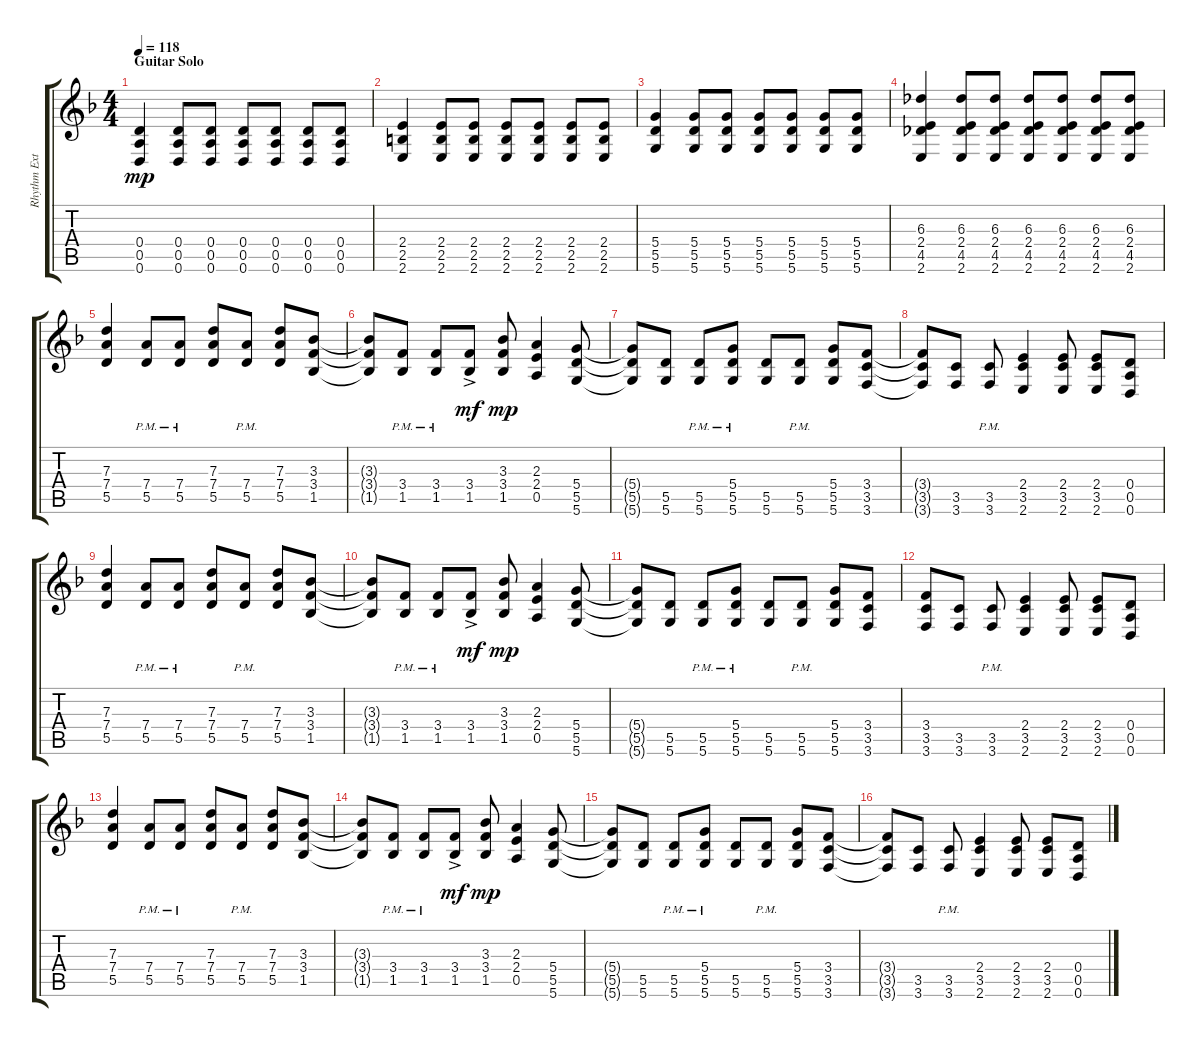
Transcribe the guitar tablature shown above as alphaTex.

\track ("Rhythm Extra" "Rhythm Ext") {instrument distortionguitar}
\staff {score tabs}
\tuning (E4 B3 G3 D3 A2 D2) {hide}
\ts (4 4)
\section ("" "Guitar Solo")
\tempo 118
\clef g2
\ks f
(0.4 0.5 0.6).4{dy mp volume 6} (0.4 0.5 0.6).8 (0.4 0.5 0.6).8 (0.4 0.5 0.6).8 (0.4 0.5 0.6).8 (0.4 0.5 0.6).8 (0.4 0.5 0.6).8 |
(2.4 2.5 2.6).4 (2.4 2.5 2.6).8 (2.4 2.5 2.6).8 (2.4 2.5 2.6).8 (2.4 2.5 2.6).8 (2.4 2.5 2.6).8 (2.4 2.5 2.6).8 |
(5.4 5.5 5.6).4 (5.4 5.5 5.6).8 (5.4 5.5 5.6).8 (5.4 5.5 5.6).8 (5.4 5.5 5.6).8 (5.4 5.5 5.6).8 (5.4 5.5 5.6).8 |
(6.3 2.4 4.5 2.6).4 (6.3 2.4 4.5 2.6).8 (6.3 2.4 4.5 2.6).8 (6.3 2.4 4.5 2.6).8 (6.3 2.4 4.5 2.6).8 (6.3 2.4 4.5 2.6).8 (6.3 2.4 4.5 2.6).8 |
(7.3 7.4 5.5).4 (7.4{pm} 5.5{pm}).8 (7.4{pm} 5.5{pm}).8 (7.3 7.4 5.5).8 (7.4{pm} 5.5{pm}).8 (7.3 7.4 5.5).8 (3.3 3.4 1.5).8 |
(3.3{t} 3.4{t} 1.5{t}).8 (3.4{pm} 1.5{pm}).8 (3.4{pm} 1.5{pm}).8 (3.4{ac} 1.5{ac}).8{dy mf} (3.3 3.4 1.5).8{dy mp} (2.3 2.4 0.5).4 (5.4 5.5 5.6).8 |
(5.4{t} 5.5{t} 5.6{t}).8 (5.5 5.6).8 (5.5{pm} 5.6{pm}).8 (5.4{pm} 5.5{pm} 5.6{pm}).8 (5.5 5.6).8 (5.5{pm} 5.6{pm}).8 (5.4 5.5 5.6).8 (3.4 3.5 3.6).8 |
(3.4{t} 3.5{t} 3.6{t}).8 (3.5 3.6).8 (3.5{pm} 3.6{pm}).8 (2.4 3.5 2.6).4 (2.4 3.5 2.6).8 (2.4 3.5 2.6).8 (0.4 0.5 0.6).8 |
(7.3 7.4 5.5).4 (7.4{pm} 5.5{pm}).8 (7.4{pm} 5.5{pm}).8 (7.3 7.4 5.5).8 (7.4{pm} 5.5{pm}).8 (7.3 7.4 5.5).8 (3.3 3.4 1.5).8 |
(3.3{t} 3.4{t} 1.5{t}).8 (3.4{pm} 1.5{pm}).8 (3.4{pm} 1.5{pm}).8 (3.4{ac} 1.5{ac}).8{dy mf} (3.3 3.4 1.5).8{dy mp} (2.3 2.4 0.5).4 (5.4 5.5 5.6).8 |
(5.4{t} 5.5{t} 5.6{t}).8 (5.5 5.6).8 (5.5{pm} 5.6{pm}).8 (5.4{pm} 5.5{pm} 5.6{pm}).8 (5.5 5.6).8 (5.5{pm} 5.6{pm}).8 (5.4 5.5 5.6).8 (3.4 3.5 3.6).8 |
(3.4 3.5 3.6).8 (3.5 3.6).8 (3.5{pm} 3.6{pm}).8 (2.4 3.5 2.6).4 (2.4 3.5 2.6).8 (2.4 3.5 2.6).8 (0.4 0.5 0.6).8 |
(7.3 7.4 5.5).4 (7.4{pm} 5.5{pm}).8 (7.4{pm} 5.5{pm}).8 (7.3 7.4 5.5).8 (7.4{pm} 5.5{pm}).8 (7.3 7.4 5.5).8 (3.3 3.4 1.5).8 |
(3.3{t} 3.4{t} 1.5{t}).8 (3.4{pm} 1.5{pm}).8 (3.4{pm} 1.5{pm}).8 (3.4{ac} 1.5{ac}).8{dy mf} (3.3 3.4 1.5).8{dy mp} (2.3 2.4 0.5).4 (5.4 5.5 5.6).8 |
(5.4{t} 5.5{t} 5.6{t}).8 (5.5 5.6).8 (5.5{pm} 5.6{pm}).8 (5.4{pm} 5.5{pm} 5.6{pm}).8 (5.5 5.6).8 (5.5{pm} 5.6{pm}).8 (5.4 5.5 5.6).8 (3.4 3.5 3.6).8 |
(3.4{t} 3.5{t} 3.6{t}).8 (3.5 3.6).8 (3.5{pm} 3.6{pm}).8 (2.4 3.5 2.6).4 (2.4 3.5 2.6).8 (2.4 3.5 2.6).8 (0.4 0.5 0.6).8
